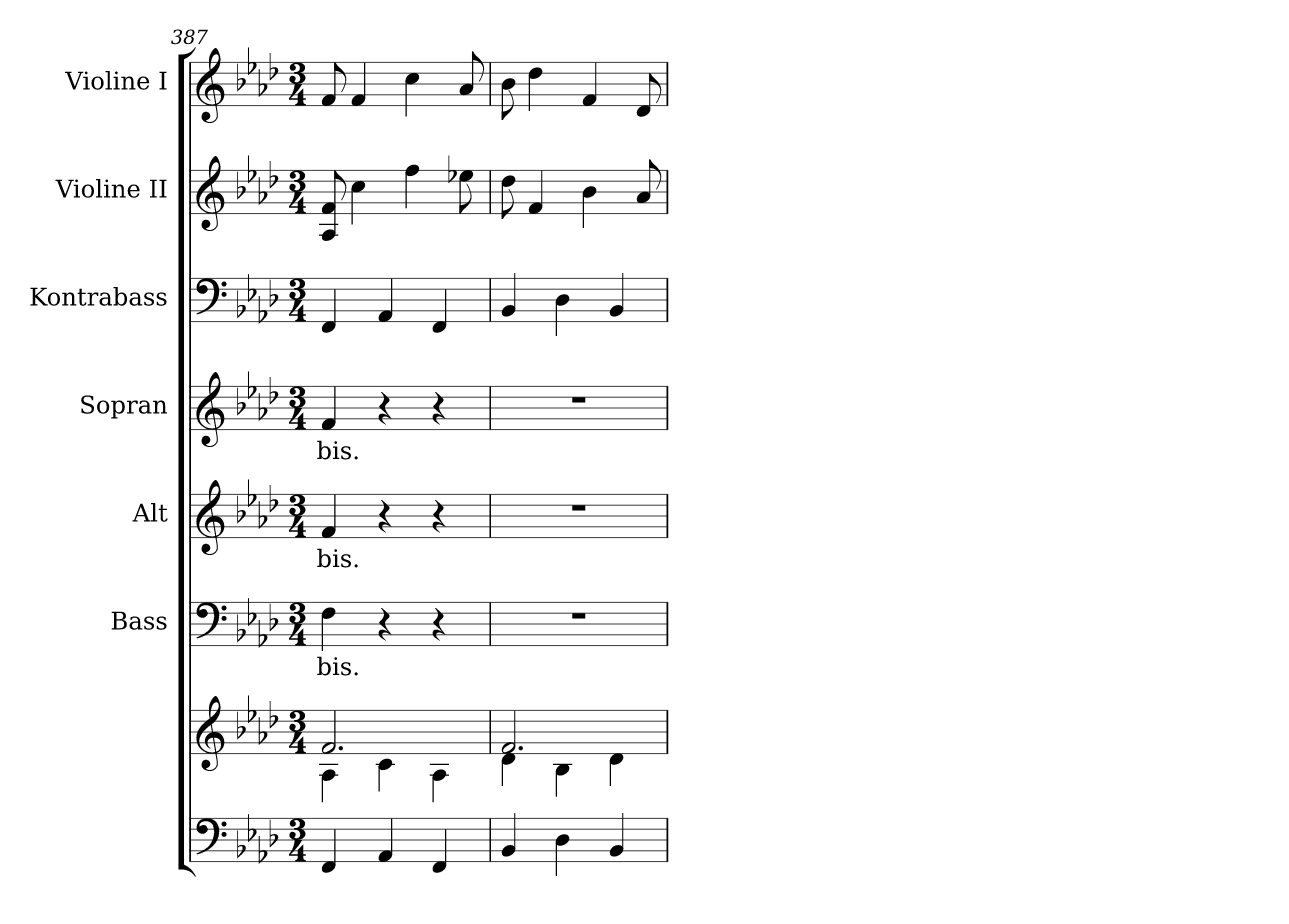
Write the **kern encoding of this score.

**kern	**kern	**kern	**text	**kern	**text	**kern	**text	**kern	**kern	**kern
*part7	*part7	*part6	*part6	*part5	*part5	*part4	*part4	*part3	*part2	*part1
*staff8	*staff7	*staff6	*staff6	*staff5	*staff5	*staff4	*staff4	*staff3	*staff2	*staff1
*	*	*I"Bass	*	*I"Alt	*	*I"Sopran	*	*I"Kontrabass	*I"Violine II	*I"Violine I
*	*	*I'B.	*	*I'A.	*	*I'S.	*	*I'Kb.	*I'Vl. II	*I'Vl. I
*clefF4	*clefG2	*clefF4	*	*clefG2	*	*clefG2	*	*clefF4	*clefG2	*clefG2
*	*	*	*	*	*	*	*	*ITrd7c12	*	*
*k[b-e-a-d-]	*k[b-e-a-d-]	*k[b-e-a-d-]	*	*k[b-e-a-d-]	*	*k[b-e-a-d-]	*	*k[b-e-a-d-]	*k[b-e-a-d-]	*k[b-e-a-d-]
*A-:	*A-:	*A-:	*	*A-:	*	*A-:	*	*A-:	*A-:	*A-:
*M3/4	*M3/4	*M3/4	*	*M3/4	*	*M3/4	*	*M3/4	*M3/4	*M3/4
=387	=387	=387	=387	=387	=387	=387	=387	=387	=387	=387
*	*^	*	*	*	*	*	*	*	*	*
!	!	!	!	!LO:LY:b	!	!LO:LY:b	!	!LO:LY:b	!	!	!
4FF/	2.f/	4A-\	4F\	-bis.	4f/	-bis.	4f/	-bis.	4FFF/	8A-/ 8f/	8f/
.	.	.	.	.	.	.	.	.	.	4cc\	4f/
4AA-/	.	4c\	4r	.	4r	.	4r	.	4AAA-/	.	.
.	.	.	.	.	.	.	.	.	.	4ff\	4cc\
4FF/	.	4A-\	4r	.	4r	.	4r	.	4FFF/	.	.
.	.	.	.	.	.	.	.	.	.	8ee-X\	8a-/
=388	=388	=388	=388	=388	=388	=388	=388	=388	=388	=388	=388
4BB-/	2.f/	4d-\	2.r	.	2.r	.	2.r	.	4BBB-/	8dd-\	8b-\
.	.	.	.	.	.	.	.	.	.	4f/	4dd-\
4D-\	.	4B-\	.	.	.	.	.	.	4DD-\	.	.
.	.	.	.	.	.	.	.	.	.	4b-\	4f/
4BB-/	.	4d-\	.	.	.	.	.	.	4BBB-/	.	.
.	.	.	.	.	.	.	.	.	.	8a-/	8d-/
*	*v	*v	*	*	*	*	*	*	*	*	*
=	=	=	=	=	=	=	=	=	=	=
*-	*-	*-	*-	*-	*-	*-	*-	*-	*-	*-
